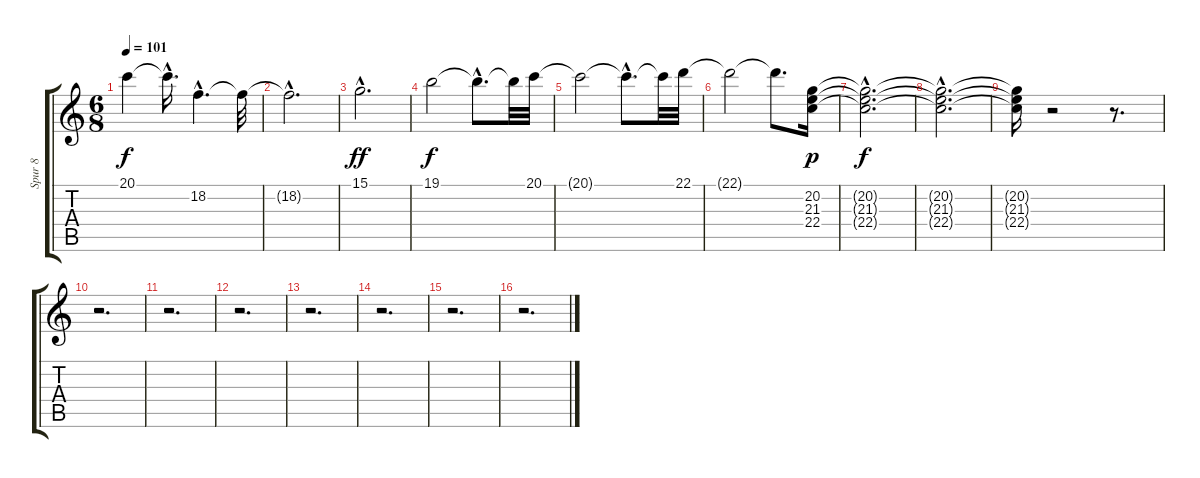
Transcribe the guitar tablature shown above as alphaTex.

\track ("Spur 8" "Spur 8") {instrument stringensemble2}
\staff {score tabs}
\tuning (E4 B3 G3 D3 A2 E2) {hide}
\ts (6 8)
\tempo 101
\clef g2
\ks c
20.1{t}.4{dy f} 20.1{hac t}.16{d} 18.2{hac}.4{d} 18.2{t}.32 |
18.2{hac t}.2{d} |
15.1{hac}.2{d dy ff} |
19.1.2{dy f} 19.1{hac t}.8{d} 19.1{t}.32 20.1.32 |
20.1{t}.2 20.1{hac t}.8{d} 20.1{t}.32 22.1.32 |
22.1{t}.2 22.1{t}.8{d} (20.2 21.3 22.4).16{dy p} |
(20.2{hac t} 21.3{hac t} 22.4{hac t}).2{d dy f} |
(20.2{hac t} 21.3{hac t} 22.4{hac t}).2{d} |
(20.2{t} 21.3{t} 22.4{t}).16 r.2 r.8{d} |
r.2{d} |
r.2{d} |
r.2{d} |
r.2{d} |
r.2{d} |
r.2{d} |
r.2{d}
